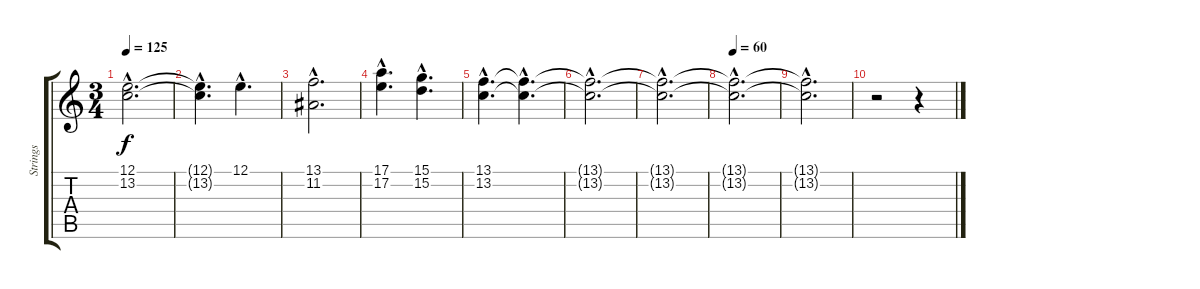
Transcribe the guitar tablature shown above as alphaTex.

\track ("Strings" "Strings") {instrument stringensemble2}
\staff {score tabs}
\tuning (E4 B3 G3 D3 A2 E2) {hide}
\ts (3 4)
\tempo 125
\clef g2
\ks c
(12.1{hac} 13.2{hac}).2{d dy f} |
(12.1{hac t} 13.2{hac t}).4{d} 12.1{hac}.4{d} |
(13.1{hac} 11.2{hac}).2{d} |
(17.1{hac} 17.2{hac}).4{d} (15.1{hac} 15.2{hac}).4{d} |
(13.1{hac} 13.2{hac}).4{d} (13.1{hac t} 13.2{hac t}).4{d volume 0} |
(13.1{hac t} 13.2{hac t}).2{d} |
(13.1{hac t} 13.2{hac t}).2{d} |
\tempo 60
(13.1{hac t} 13.2{hac t}).2{d} |
(13.1{hac t} 13.2{hac t}).2{d} |
r.2 r.4
